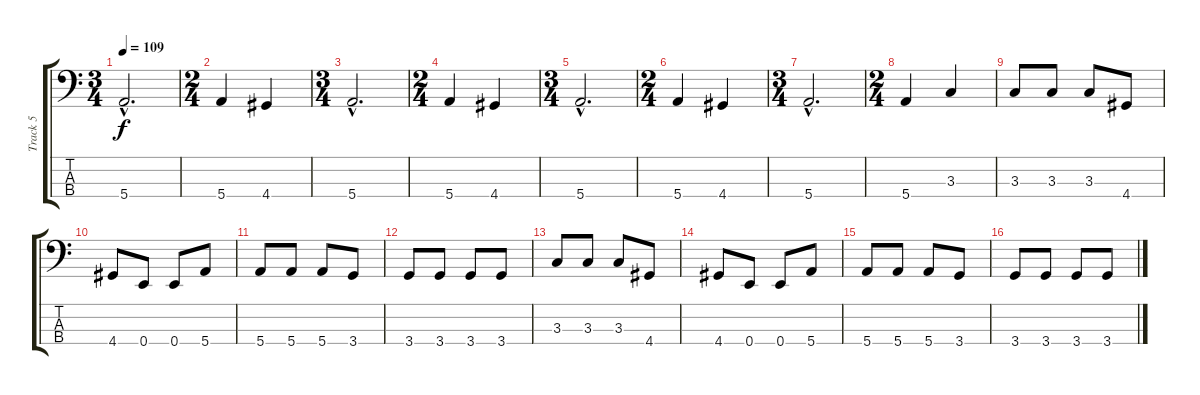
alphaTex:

\track ("Track 5" "Track 5") {instrument electricbassfinger}
\staff {score tabs}
\tuning (G2 D2 A1 E1) {hide}
\ts (3 4)
\tempo 109
\clef f4
\ks c
5.4{hac}.2{d dy f} |
\ts (2 4)
5.4.4 4.4.4 |
\ts (3 4)
5.4{hac}.2{d} |
\ts (2 4)
5.4.4 4.4.4 |
\ts (3 4)
5.4{hac}.2{d} |
\ts (2 4)
5.4.4 4.4.4 |
\ts (3 4)
5.4{hac}.2{d} |
\ts (2 4)
5.4.4 3.3.4 |
3.3.8 3.3.8 3.3.8 4.4.8 |
4.4.8 0.4.8 0.4.8 5.4.8 |
5.4.8 5.4.8 5.4.8 3.4.8 |
3.4.8 3.4.8 3.4.8 3.4.8 |
3.3.8 3.3.8 3.3.8 4.4.8 |
4.4.8 0.4.8 0.4.8 5.4.8 |
5.4.8 5.4.8 5.4.8 3.4.8 |
3.4.8 3.4.8 3.4.8 3.4.8
